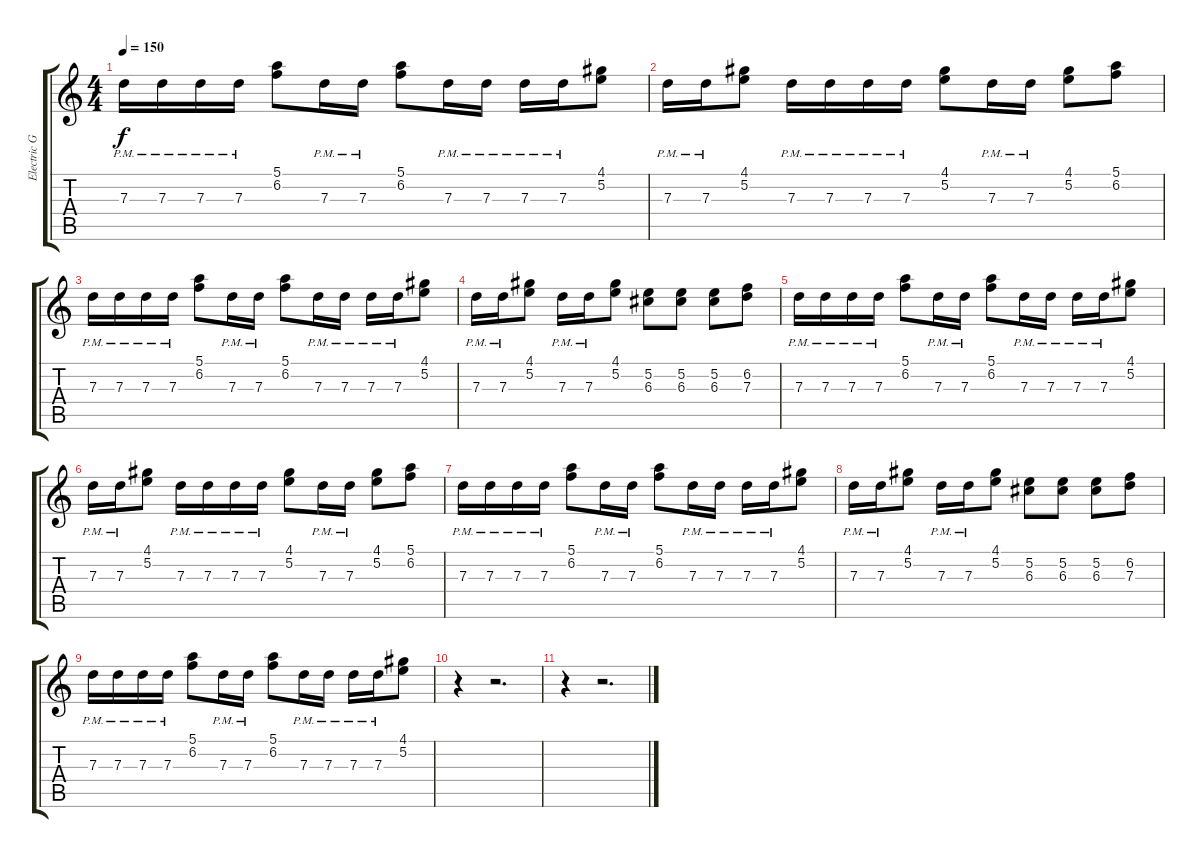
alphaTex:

\track ("Electric Guitar" "Electric G") {instrument distortionguitar}
\staff {score tabs}
\tuning (E4 B3 G3 D3 A2 D2) {hide}
\ts (4 4)
\tempo 150
\clef g2
\ks c
7.3{pm}.16{dy f} 7.3{pm}.16 7.3{pm}.16 7.3{pm}.16 (5.1 6.2).8 7.3{pm}.16 7.3{pm}.16 (5.1 6.2).8 7.3{pm}.16 7.3{pm}.16 7.3{pm}.16 7.3{pm}.16 (4.1 5.2).8 |
7.3{pm}.16 7.3{pm}.16 (4.1 5.2).8 7.3{pm}.16 7.3{pm}.16 7.3{pm}.16 7.3{pm}.16 (4.1 5.2).8 7.3{pm}.16 7.3{pm}.16 (4.1 5.2).8 (5.1 6.2).8 |
7.3{pm}.16 7.3{pm}.16 7.3{pm}.16 7.3{pm}.16 (5.1 6.2).8 7.3{pm}.16 7.3{pm}.16 (5.1 6.2).8 7.3{pm}.16 7.3{pm}.16 7.3{pm}.16 7.3{pm}.16 (4.1 5.2).8 |
7.3{pm}.16 7.3{pm}.16 (4.1 5.2).8 7.3{pm}.16 7.3{pm}.16 (4.1 5.2).8 (5.2 6.3).8 (5.2 6.3).8 (5.2 6.3).8 (6.2 7.3).8 |
7.3{pm}.16 7.3{pm}.16 7.3{pm}.16 7.3{pm}.16 (5.1 6.2).8 7.3{pm}.16 7.3{pm}.16 (5.1 6.2).8 7.3{pm}.16 7.3{pm}.16 7.3{pm}.16 7.3{pm}.16 (4.1 5.2).8 |
7.3{pm}.16 7.3{pm}.16 (4.1 5.2).8 7.3{pm}.16 7.3{pm}.16 7.3{pm}.16 7.3{pm}.16 (4.1 5.2).8 7.3{pm}.16 7.3{pm}.16 (4.1 5.2).8 (5.1 6.2).8 |
7.3{pm}.16 7.3{pm}.16 7.3{pm}.16 7.3{pm}.16 (5.1 6.2).8 7.3{pm}.16 7.3{pm}.16 (5.1 6.2).8 7.3{pm}.16 7.3{pm}.16 7.3{pm}.16 7.3{pm}.16 (4.1 5.2).8 |
7.3{pm}.16 7.3{pm}.16 (4.1 5.2).8 7.3{pm}.16 7.3{pm}.16 (4.1 5.2).8 (5.2 6.3).8 (5.2 6.3).8 (5.2 6.3).8 (6.2 7.3).8 |
7.3{pm}.16 7.3{pm}.16 7.3{pm}.16 7.3{pm}.16 (5.1 6.2).8 7.3{pm}.16 7.3{pm}.16 (5.1 6.2).8 7.3{pm}.16 7.3{pm}.16 7.3{pm}.16 7.3{pm}.16 (4.1 5.2).8 |
r.4 r.2{d} |
r.4 r.2{d}
